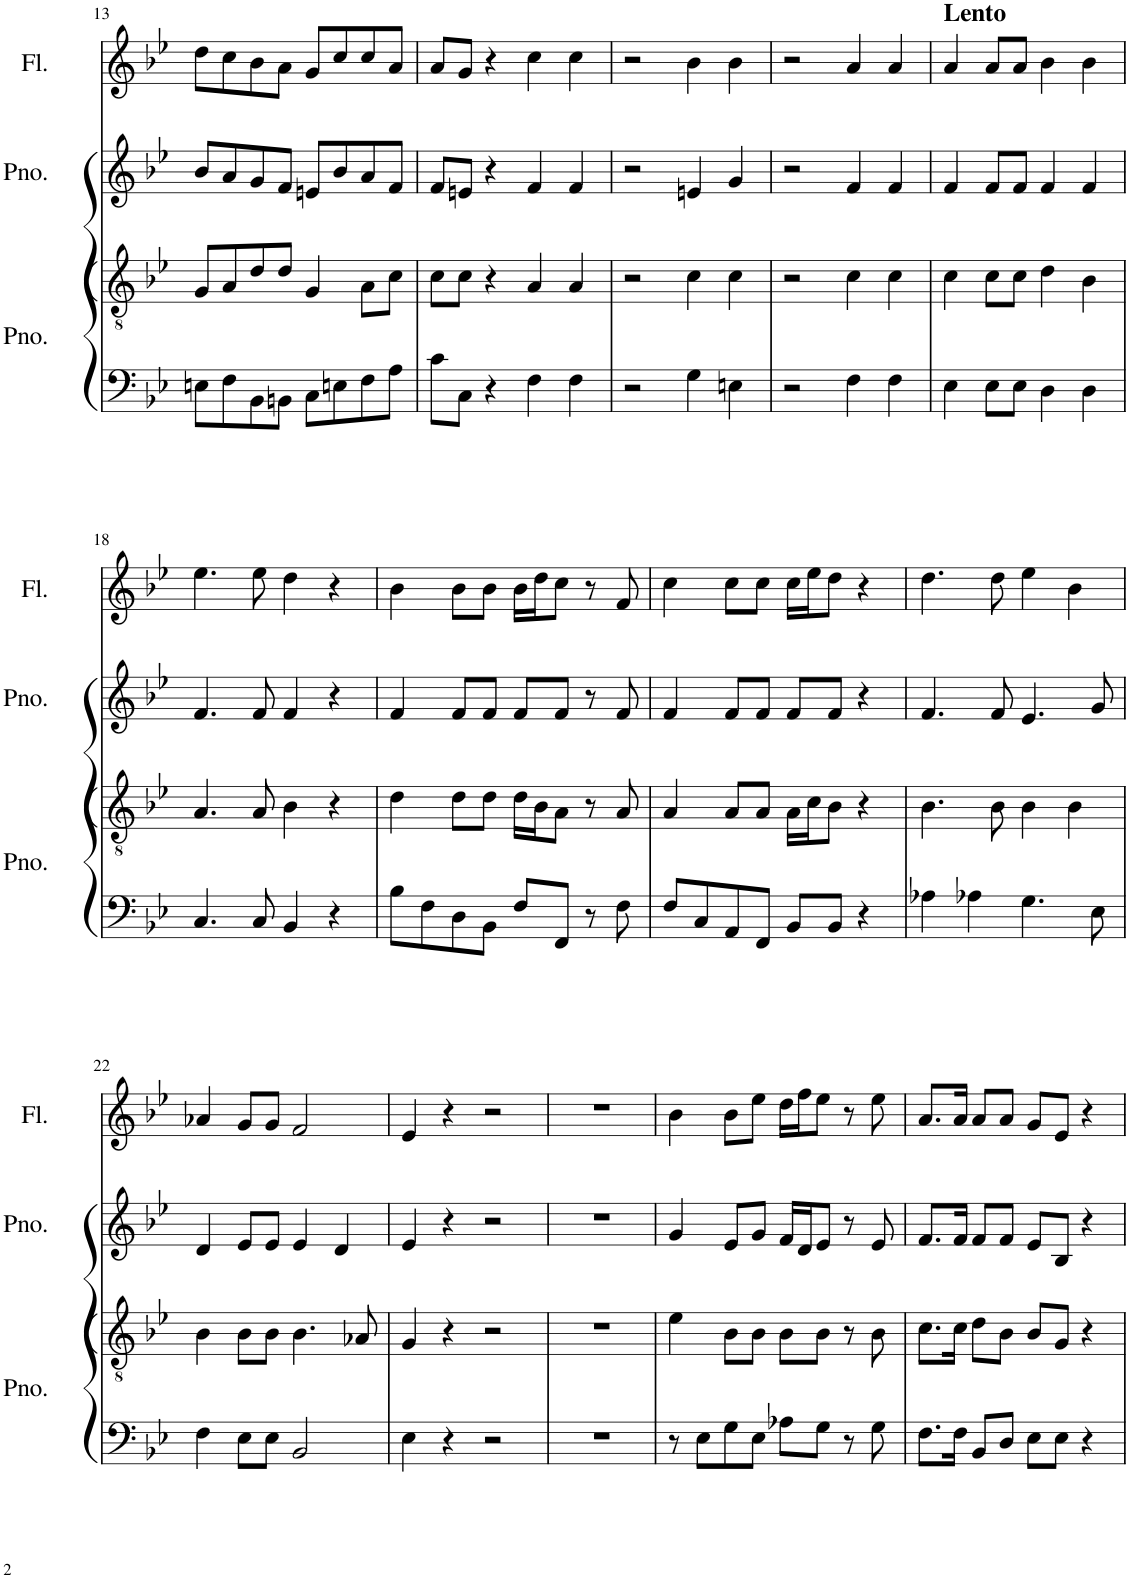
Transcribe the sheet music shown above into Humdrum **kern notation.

**kern	**kern	**kern	**kern
*part3	*part3	*part2	*part1
*staff4	*staff3	*staff2	*staff1
*I"Piano	*	*I"Piano	*I"Flute
*I'Pno.	*	*I'Pno.	*I'Fl.
!!LO:PB:g=z
*clefF4	*clefGv2	*clefG2	*clefG2
*k[b-e-]	*k[b-e-]	*k[b-e-]	*k[b-e-]
*M4/4	*M4/4	*M4/4	*M4/4
=13	=13	=13	=13
8En\L	8G/L	8b-/L	8dd\L
8F\	8A/	8a/	8cc\
8BB-\	8d/	8g/	8b-\
8BBn\J	8d/J	8f/J	8a\J
8C\L	4G/	8en/L	8g/L
8En\	.	8b-/	8cc/
8F\	8A\L	8a/	8cc/
8A\J	8c\J	8f/J	8a/J
=14	=14	=14	=14
8c\L	8c\L	8f/L	8a/L
8C\J	8c\J	8en/J	8g/J
4r	4r	4r	4r
4F\	4A/	4f/	4cc\
4F\	4A/	4f/	4cc\
=15	=15	=15	=15
2r	2r	2r	2r
4G\	4c\	4en/	4b-\
4En\	4c\	4g/	4b-\
=16	=16	=16	=16
2r	2r	2r	2r
4F\	4c\	4f/	4a/
4F\	4c\	4f/	4a/
=17	=17	=17	=17
!	!	!	!LO:TX:a:B:t=Lento
4E-\	4c\	4f/	4a/
8E-\L	8c\L	8f/L	8a/L
8E-\J	8c\J	8f/J	8a/J
4D\	4d\	4f/	4b-\
4D\	4B-\	4f/	4b-\
!!LO:LB:g=z
=18	=18	=18	=18
4.C/	4.A/	4.f/	4.ee-\
8C/	8A/	8f/	8ee-\
4BB-/	4B-\	4f/	4dd\
4r	4r	4r	4r
=19	=19	=19	=19
8B-\L	4d\	4f/	4b-\
8F\	.	.	.
8D\	8d\L	8f/L	8b-\L
8BB-\J	8d\J	8f/J	8b-\J
8F/L	16d\LL	8f/L	16b-\LL
.	16B-\J	.	16dd\J
8FF/J	8A\J	8f/J	8cc\J
8r	8r	8r	8r
8F\	8A/	8f/	8f/
=20	=20	=20	=20
8F/L	4A/	4f/	4cc\
8C/	.	.	.
8AA/	8A/L	8f/L	8cc\L
8FF/J	8A/J	8f/J	8cc\J
8BB-/L	16A\LL	8f/L	16cc\LL
.	16c\J	.	16ee-\J
8BB-/J	8B-\J	8f/J	8dd\J
4r	4r	4r	4r
=21	=21	=21	=21
4A-X\	4.B-\	4.f/	4.dd\
4A-X\	.	.	.
.	8B-\	8f/	8dd\
4.G\	4B-\	4.e-/	4ee-\
.	4B-\	.	4b-\
8E-\	.	8g/	.
!!LO:LB:g=z
=22	=22	=22	=22
4F\	4B-\	4d/	4a-X/
8E-\L	8B-\L	8e-/L	8g/L
8E-\J	8B-\J	8e-/J	8g/J
2BB-/	4.B-\	4e-/	2f/
.	.	4d/	.
.	8A-X/	.	.
=23	=23	=23	=23
4E-\	4G/	4e-/	4e-/
4r	4r	4r	4r
2r	2r	2r	2r
=24	=24	=24	=24
1r	1r	1r	1r
=25	=25	=25	=25
8r	4e-\	4g/	4b-\
8E-\L	.	.	.
8G\	8B-\L	8e-/L	8b-\L
8E-\J	8B-\J	8g/J	8ee-\J
8A-X\L	8B-\L	16f/LL	16dd\LL
.	.	16d/J	16ff\J
8G\J	8B-\J	8e-/J	8ee-\J
8r	8r	8r	8r
8G\	8B-\	8e-/	8ee-\
=26	=26	=26	=26
8.F\L	8.c\L	8.f/L	8.a/L
16F\Jk	16c\Jk	16f/Jk	16a/Jk
8BB-/L	8d\L	8f/L	8a/L
8D/J	8B-\J	8f/J	8a/J
8E-\L	8B-/L	8e-/L	8g/L
8E-\J	8G/J	8B-/J	8e-/J
4r	4r	4r	4r
=	=	=	=
*-	*-	*-	*-
